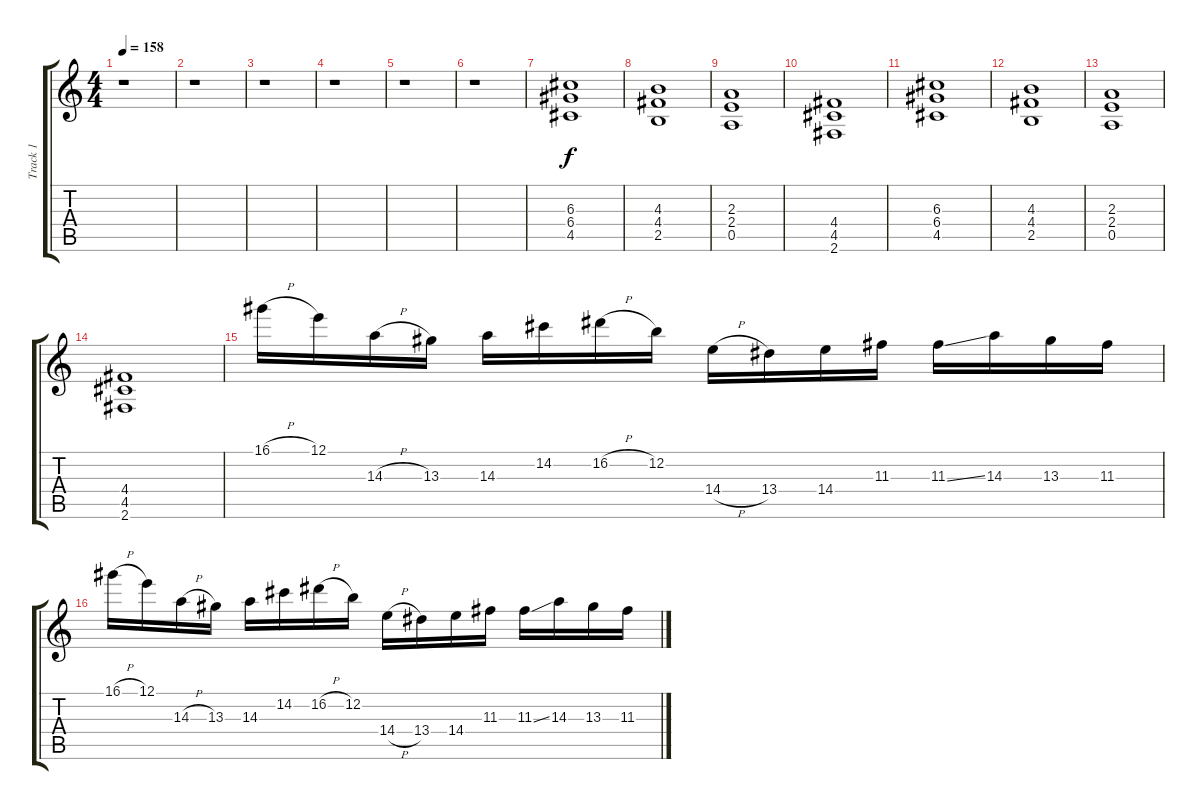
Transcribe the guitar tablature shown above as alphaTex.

\track ("Track 1" "Track 1") {instrument overdrivenguitar}
\staff {score tabs}
\tuning (E4 B3 G3 D3 A2 E2) {hide}
\ts (4 4)
\tempo 158
\clef g2
\ks c
r.1{dy f} |
r.1 |
r.1 |
r.1 |
r.1 |
r.1 |
(6.3 6.4 4.5).1 |
(4.3 4.4 2.5).1 |
(2.3 2.4 0.5).1 |
(4.4 4.5 2.6).1 |
(6.3 6.4 4.5).1 |
(4.3 4.4 2.5).1 |
(2.3 2.4 0.5).1 |
(4.4 4.5 2.6).1 |
16.1{h}.16{balance 10} 12.1.16 14.3{h}.16 13.3.16 14.3.16 14.2.16 16.2{h}.16 12.2.16 14.4{h}.16 13.4.16 14.4.16 11.3.16 11.3{ss}.16 14.3.16 13.3.16 11.3.16 |
16.1{h}.16 12.1.16 14.3{h}.16 13.3.16 14.3.16 14.2.16 16.2{h}.16 12.2.16 14.4{h}.16 13.4.16 14.4.16 11.3.16 11.3{ss}.16 14.3.16 13.3.16 11.3.16
